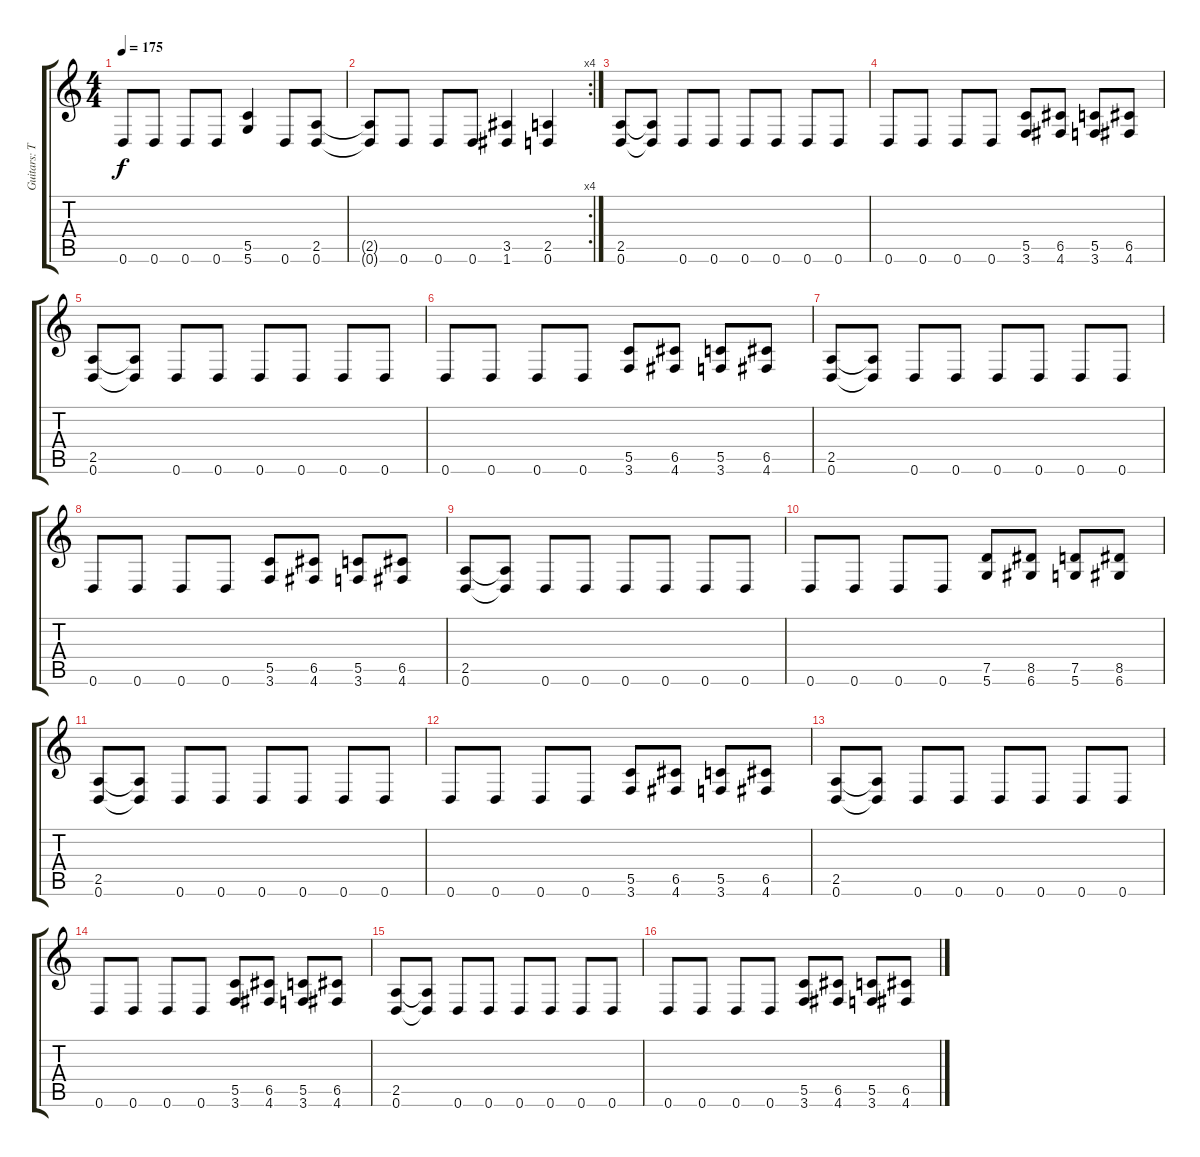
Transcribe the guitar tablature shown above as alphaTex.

\track ("Guitars: Trevor Peres" "Guitars: T") {instrument distortionguitar}
\staff {score tabs}
\tuning (D4 A3 F3 C3 G2 D2) {hide}
\ts (4 4)
\tempo 175
\clef g2
\ks c
0.6.8{dy f} 0.6.8 0.6.8 0.6.8 (5.5 5.6).4 0.6.8 (2.5 0.6).8 |
\rc 4
(2.5{t} 0.6{t}).8 0.6.8 0.6.8 0.6.8 (3.5 1.6).4 (2.5 0.6).4 |
(2.5 0.6).8 (2.5{t} 0.6{t}).8 0.6.8 0.6.8 0.6.8 0.6.8 0.6.8 0.6.8 |
0.6.8 0.6.8 0.6.8 0.6.8 (5.5 3.6).8 (6.5 4.6).8 (5.5 3.6).8 (6.5 4.6).8 |
(2.5 0.6).8 (2.5{t} 0.6{t}).8 0.6.8 0.6.8 0.6.8 0.6.8 0.6.8 0.6.8 |
0.6.8 0.6.8 0.6.8 0.6.8 (5.5 3.6).8 (6.5 4.6).8 (5.5 3.6).8 (6.5 4.6).8 |
(2.5 0.6).8 (2.5{t} 0.6{t}).8 0.6.8 0.6.8 0.6.8 0.6.8 0.6.8 0.6.8 |
0.6.8 0.6.8 0.6.8 0.6.8 (5.5 3.6).8 (6.5 4.6).8 (5.5 3.6).8 (6.5 4.6).8 |
(2.5 0.6).8 (2.5{t} 0.6{t}).8 0.6.8 0.6.8 0.6.8 0.6.8 0.6.8 0.6.8 |
0.6.8 0.6.8 0.6.8 0.6.8 (7.5 5.6).8 (8.5 6.6).8 (7.5 5.6).8 (8.5 6.6).8 |
(2.5 0.6).8 (2.5{t} 0.6{t}).8 0.6.8 0.6.8 0.6.8 0.6.8 0.6.8 0.6.8 |
0.6.8 0.6.8 0.6.8 0.6.8 (5.5 3.6).8 (6.5 4.6).8 (5.5 3.6).8 (6.5 4.6).8 |
(2.5 0.6).8 (2.5{t} 0.6{t}).8 0.6.8 0.6.8 0.6.8 0.6.8 0.6.8 0.6.8 |
0.6.8 0.6.8 0.6.8 0.6.8 (5.5 3.6).8 (6.5 4.6).8 (5.5 3.6).8 (6.5 4.6).8 |
(2.5 0.6).8 (2.5{t} 0.6{t}).8 0.6.8 0.6.8 0.6.8 0.6.8 0.6.8 0.6.8 |
0.6.8 0.6.8 0.6.8 0.6.8 (5.5 3.6).8 (6.5 4.6).8 (5.5 3.6).8 (6.5 4.6).8
